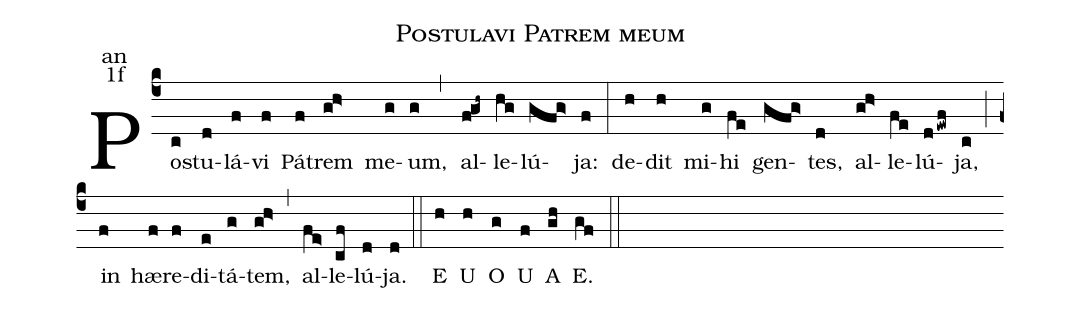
name:Postulavi Patrem meum;
office-part:an;
mode:1f;
%%
(c4)Po(c)stu(d)lá(f)vi(f) Pá(f)trem(gh>) me(g)um,(g) (,) al(f!gh~)le(hg)lú(gfg>)ja:(f) (:) de(h)dit(h) mi(g)hi(fe) gen(gfg>)tes,(d) al(gh>)le(fe)lú(dewf)ja,(c) (;) in(f) hæ(f)re(f)di(e)tá(g)tem,(gh>) (,) al(fe>)le(cf)lú(d)ja.(d) (::)
<eu> E(h) U(h) O(g) U(f) A(gh) E.(gf) </eu> (::)
